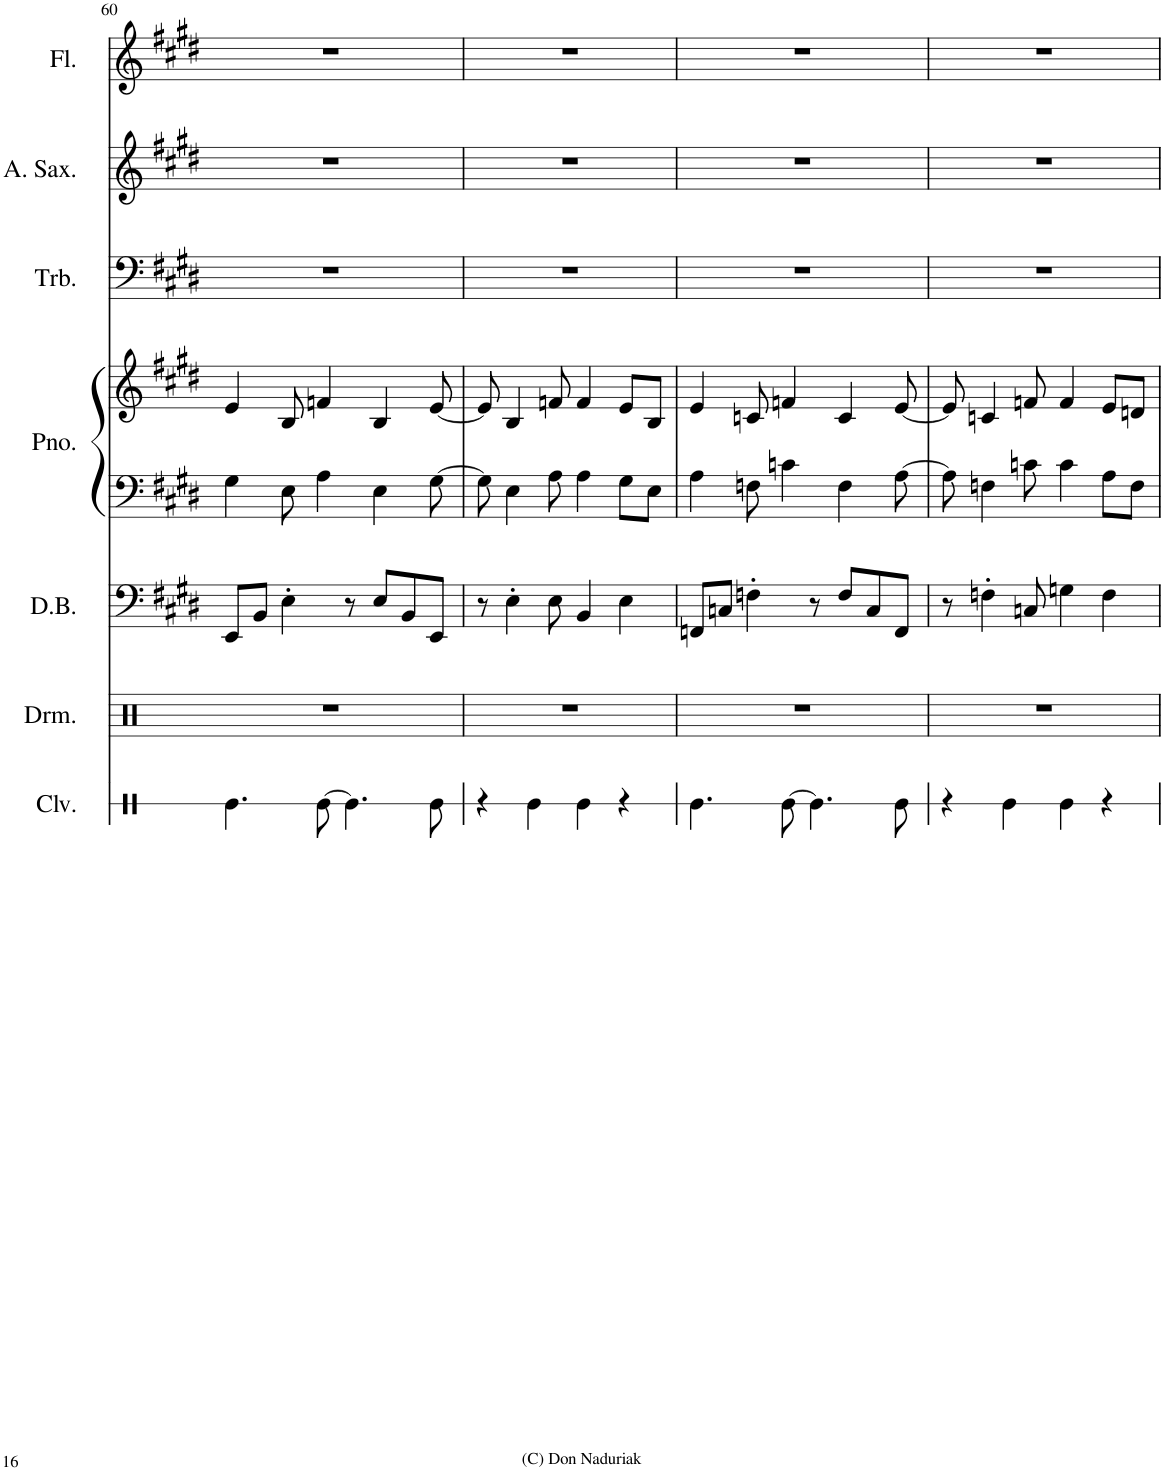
**kern	**kern	**kern	**kern	**kern	**kern	**kern	**kern
*part7	*part6	*part5	*part4	*part4	*part3	*part2	*part1
*staff8	*staff7	*staff6	*staff5	*staff4	*staff3	*staff2	*staff1
*I"Claves	*I"Drumset	*I"Double Bass	*I"Piano	*	*I"Trombone	*I"Alto Saxophone	*I"Flute
*I'Clv.	*I'Drm.	*I'D.B.	*I'Pno.	*	*I'Trb.	*I'A. Sax.	*I'Fl.
!!LO:PB:g=z
*clefX	*clefX	*clefF4	*clefF4	*clefG2	*clefF4	*clefG2	*clefG2
*	*	*Trd7c12	*	*	*	*Trd5c9	*
*k[]	*k[]	*k[f#c#g#d#]	*k[f#c#g#d#]	*k[f#c#g#d#]	*k[f#c#g#d#]	*k[f#c#g#d#]	*k[f#c#g#d#]
*M4/4	*M4/4	*M4/4	*M4/4	*M4/4	*M4/4	*M4/4	*M4/4
=60	=60	=60	=60	=60	=60	=60	=60
4.Re\	1r	8EE/L	4G#\	4e/	1r	1r	1r
.	.	8BB/J	.	.	.	.	.
.	.	4E'\	8E\	8B/	.	.	.
[8Re\	.	.	4A\	4fn/	.	.	.
4.Re\]	.	8r	.	.	.	.	.
.	.	8E/L	4E\	4B/	.	.	.
.	.	8BB/	.	.	.	.	.
8Re\	.	8EE/J	[8G#\	[8e/	.	.	.
=61	=61	=61	=61	=61	=61	=61	=61
4r	1r	8r	8G#\]	8e/]	1r	1r	1r
.	.	4E'\	4E\	4B/	.	.	.
4Re\	.	.	.	.	.	.	.
.	.	8E\	8A\	8fn/	.	.	.
4Re\	.	4BB/	4A\	4f/	.	.	.
4r	.	4E\	8G#\L	8e/L	.	.	.
.	.	.	8E\J	8B/J	.	.	.
=62	=62	=62	=62	=62	=62	=62	=62
4.Re\	1r	8FFn/L	4A\	4e/	1r	1r	1r
.	.	8Cn/J	.	.	.	.	.
.	.	4Fn'\	8Fn\	8cn/	.	.	.
[8Re\	.	.	4cn\	4fn/	.	.	.
4.Re\]	.	8r	.	.	.	.	.
.	.	8F/L	4F\	4c/	.	.	.
.	.	8C/	.	.	.	.	.
8Re\	.	8FF/J	[8A\	[8e/	.	.	.
=63	=63	=63	=63	=63	=63	=63	=63
4r	1r	8r	8A\]	8e/]	1r	1r	1r
.	.	4Fn'\	4Fn\	4cn/	.	.	.
4Re\	.	.	.	.	.	.	.
.	.	8Cn/	8cn\	8fn/	.	.	.
4Re\	.	4Gn\	4c\	4f/	.	.	.
4r	.	4F\	8A\L	8e/L	.	.	.
.	.	.	8F\J	8dn/J	.	.	.
=	=	=	=	=	=	=	=
*-	*-	*-	*-	*-	*-	*-	*-
